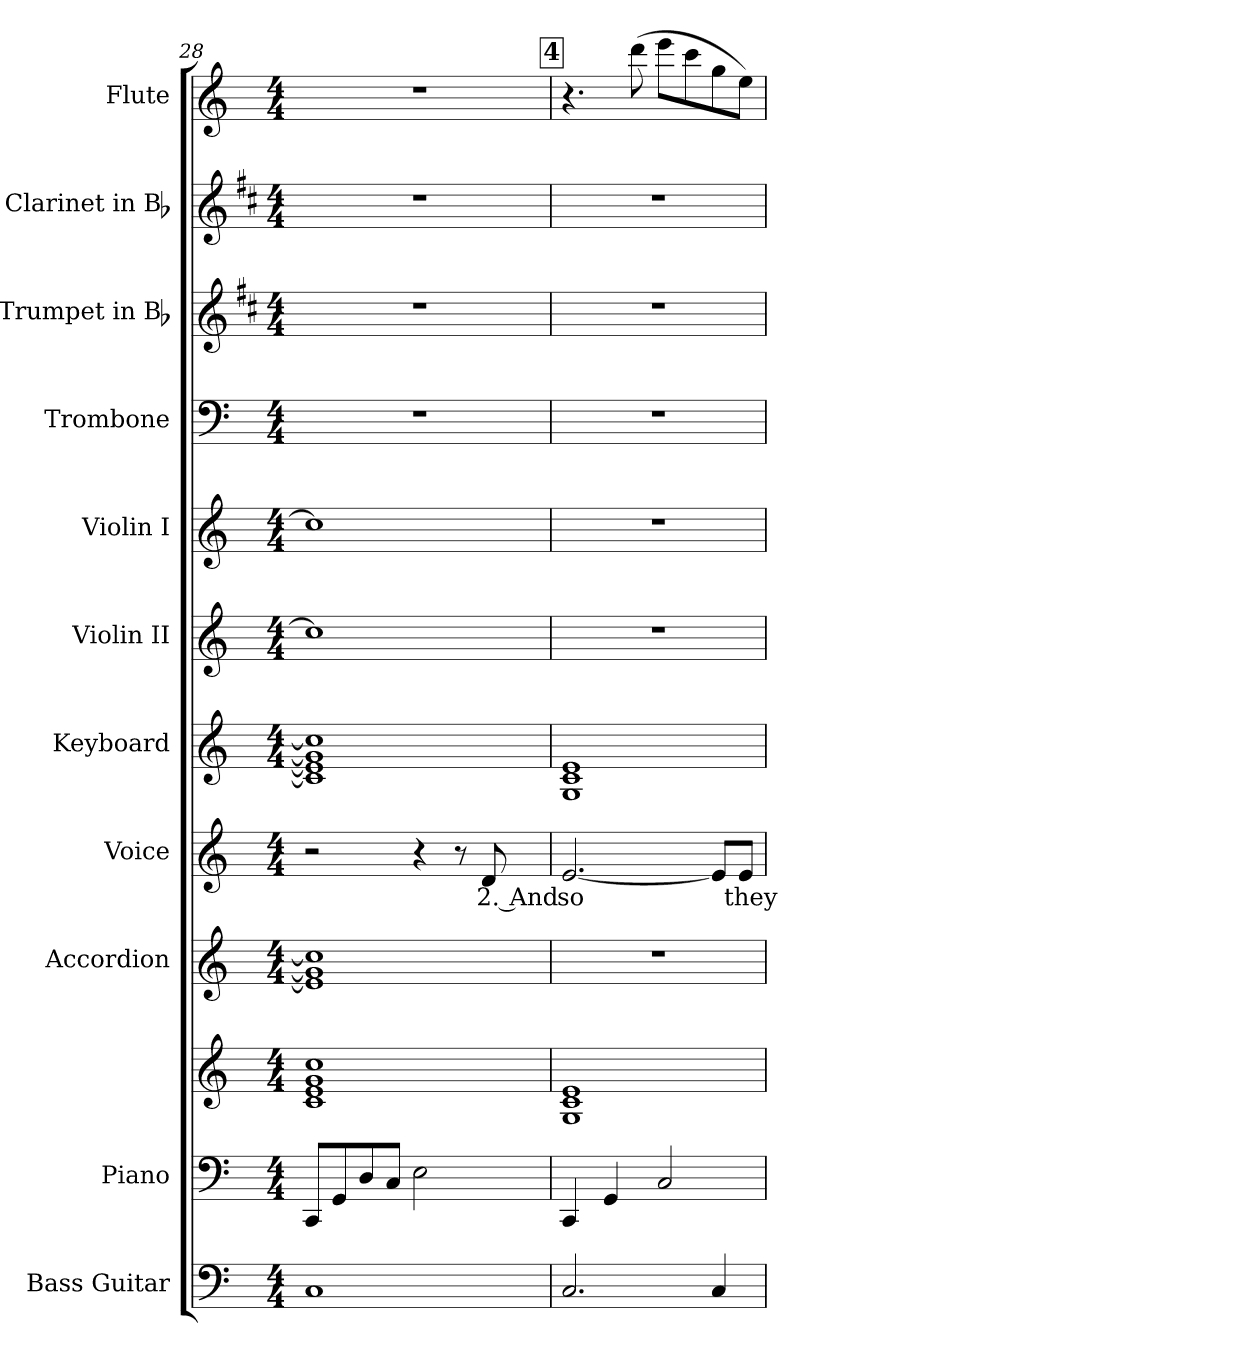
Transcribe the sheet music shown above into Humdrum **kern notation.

**kern	**kern	**kern	**kern	**kern	**text	**kern	**kern	**kern	**kern	**kern	**kern	**kern
*part11	*part10	*part10	*part9	*part8	*part8	*part7	*part6	*part5	*part4	*part3	*part2	*part1
*staff12	*staff11	*staff10	*staff9	*staff8	*staff8	*staff7	*staff6	*staff5	*staff4	*staff3	*staff2	*staff1
*I"Bass Guitar	*I"Piano	*	*I"Accordion	*I"Voice	*	*I"Keyboard	*I"Violin II	*I"Violin I	*I"Trombone	*I"Trumpet in Bb	*I"Clarinet in Bb	*I"Flute
*I'Bass	*I'Pno.	*	*I'Accord.	*I'Voice	*	*I'Kbd.	*I'Vln. II	*I'Vln. I	*I'Tbn.	*I'Tpt.	*I'Cl.	*I'Fl.
*clefF4	*clefF4	*clefG2	*clefG2	*clefG2	*	*clefG2	*clefG2	*clefG2	*clefF4	*clefG2	*clefG2	*clefG2
*ITrd7c12	*	*	*	*	*	*	*	*	*ITrd8c14	*ITrd1c2	*ITrd1c2	*
*k[]	*k[]	*k[]	*k[]	*k[]	*	*k[]	*k[]	*k[]	*k[]	*k[]	*k[]	*k[]
*C:	*C:	*C:	*C:	*C:	*	*C:	*C:	*C:	*C:	*C:	*C:	*C:
*M4/4	*M4/4	*M4/4	*M4/4	*M4/4	*	*M4/4	*M4/4	*M4/4	*M4/4	*M4/4	*M4/4	*M4/4
=28	=28	=28	=28	=28	=28	=28	=28	=28	=28	=28	=28	=28
1CCi	8CCi/L	1ci 1ei 1gi 1cci	1ei] 1gi] 1cci]	2r	.	1ci] 1ei] 1gi] 1cci]	1cci]	1cci]	1r	1r	1r	1r
.	8GGi/	.	.	.	.	.	.	.	.	.	.	.
.	8Di/	.	.	.	.	.	.	.	.	.	.	.
.	8Ci/J	.	.	.	.	.	.	.	.	.	.	.
.	2Ei\	.	.	4r	.	.	.	.	.	.	.	.
.	.	.	.	8r	.	.	.	.	.	.	.	.
!	!	!	!	!	!LO:LY:b:color=#000000	!	!	!	!	!	!	!
.	.	.	.	8di/	2. And	.	.	.	.	.	.	.
!!LO:REH:place=s1:color=#000000:enc=box:fs=8.6678:t=4
=29	=29	=29	=29	=29	=29	=29	=29	=29	=29	=29	=29	=29
!	!	!	!	!	!LO:LY:b:color=#000000	!	!	!	!	!	!	!
2.CCi/	4CCi/	1Gi 1ci 1ei	1r	[<2.ei/	so	1Gi 1ci 1ei	1r	1r	1r	1r	1r	4.r
.	4GGi/	.	.	.	.	.	.	.	.	.	.	.
.	.	.	.	.	.	.	.	.	.	.	.	(8dddi\
.	2Ci/	.	.	.	.	.	.	.	.	.	.	8eeei\L
.	.	.	.	.	.	.	.	.	.	.	.	8ccci\
4CCi/	.	.	.	8ei/L]	.	.	.	.	.	.	.	8ggi\
!	!	!	!	!	!LO:LY:b:color=#000000	!	!	!	!	!	!	!
.	.	.	.	8ei/J	they	.	.	.	.	.	.	8eei\J)
=	=	=	=	=	=	=	=	=	=	=	=	=
*-	*-	*-	*-	*-	*-	*-	*-	*-	*-	*-	*-	*-
